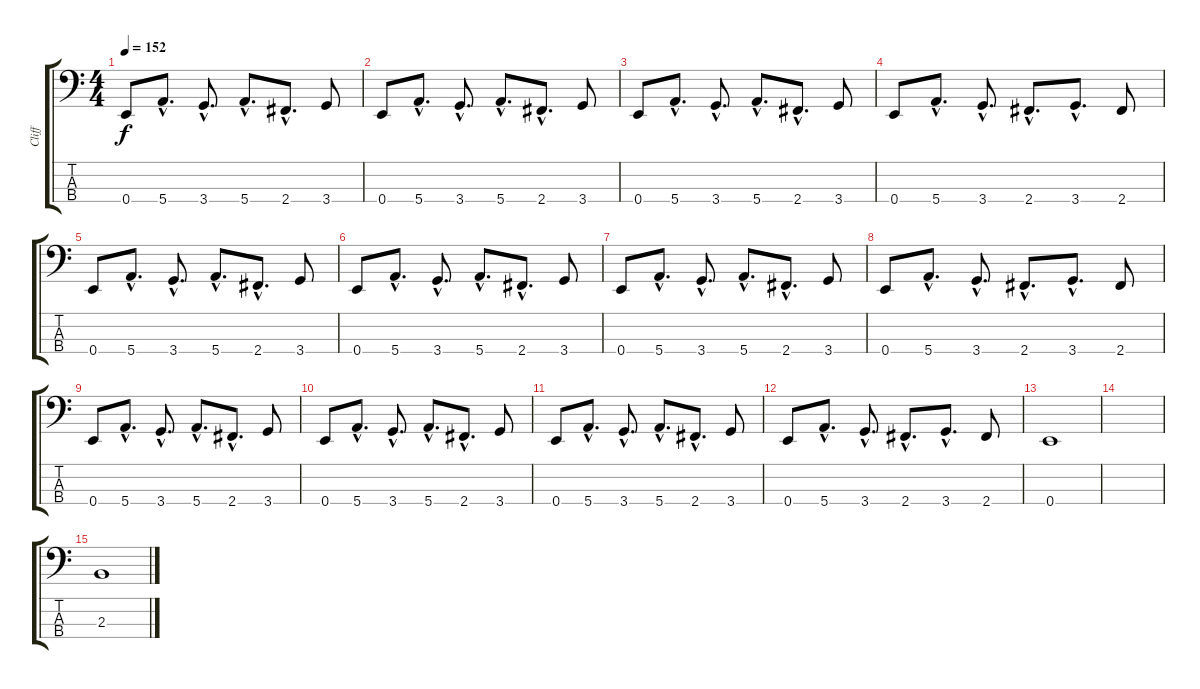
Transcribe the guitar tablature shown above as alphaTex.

\track ("Cliff" "Cliff") {instrument electricbassfinger}
\staff {score tabs}
\tuning (G2 D2 A1 E1) {hide}
\ts (4 4)
\tempo 152
\clef f4
\ks c
0.4.8{dy f} 5.4{hac}.8{d} 3.4{hac}.8{d} 5.4{hac}.8{d} 2.4{hac}.8{d} 3.4.8 |
0.4.8 5.4{hac}.8{d} 3.4{hac}.8{d} 5.4{hac}.8{d} 2.4{hac}.8{d} 3.4.8 |
0.4.8 5.4{hac}.8{d} 3.4{hac}.8{d} 5.4{hac}.8{d} 2.4{hac}.8{d} 3.4.8 |
0.4.8 5.4{hac}.8{d} 3.4{hac}.8{d} 2.4{hac}.8{d} 3.4{hac}.8{d} 2.4.8 |
0.4.8 5.4{hac}.8{d} 3.4{hac}.8{d} 5.4{hac}.8{d} 2.4{hac}.8{d} 3.4.8 |
0.4.8 5.4{hac}.8{d} 3.4{hac}.8{d} 5.4{hac}.8{d} 2.4{hac}.8{d} 3.4.8 |
0.4.8 5.4{hac}.8{d} 3.4{hac}.8{d} 5.4{hac}.8{d} 2.4{hac}.8{d} 3.4.8 |
0.4.8 5.4{hac}.8{d} 3.4{hac}.8{d} 2.4{hac}.8{d} 3.4{hac}.8{d} 2.4.8 |
0.4.8 5.4{hac}.8{d} 3.4{hac}.8{d} 5.4{hac}.8{d} 2.4{hac}.8{d} 3.4.8 |
0.4.8 5.4{hac}.8{d} 3.4{hac}.8{d} 5.4{hac}.8{d} 2.4{hac}.8{d} 3.4.8 |
0.4.8 5.4{hac}.8{d} 3.4{hac}.8{d} 5.4{hac}.8{d} 2.4{hac}.8{d} 3.4.8 |
0.4.8 5.4{hac}.8{d} 3.4{hac}.8{d} 2.4{hac}.8{d} 3.4{hac}.8{d} 2.4.8 |
0.4.1 |
|
2.3.1
